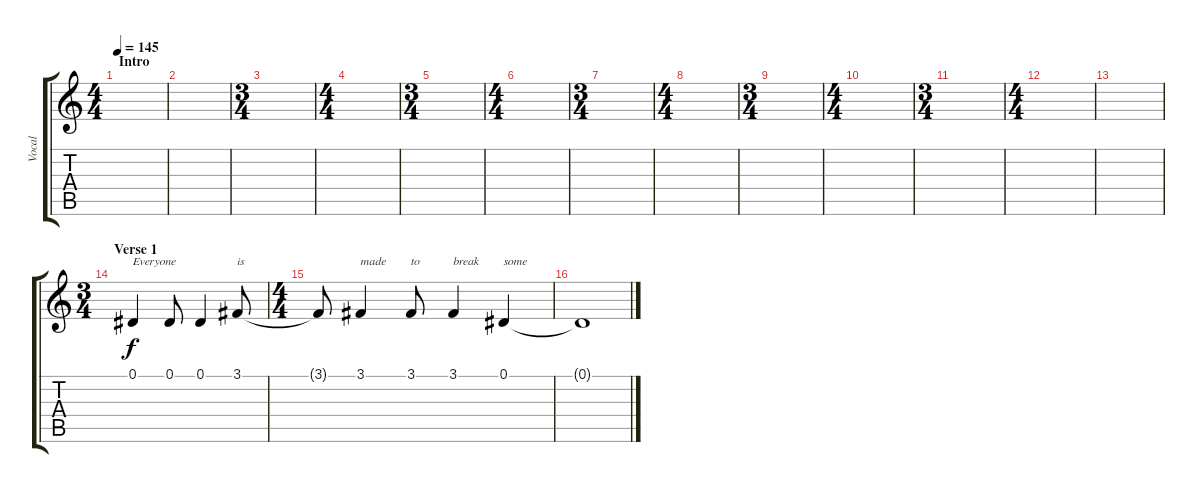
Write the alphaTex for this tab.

\track ("Vocal" "Vocal") {instrument clarinet}
\staff {score tabs}
\tuning (Eb4 Bb3 Gb3 Db3 Ab2 Eb2) {hide}
\ts (4 4)
\section ("" "Intro")
\tempo 145
\clef g2
\ks c
|
|
\ts (3 4)
|
\ts (4 4)
|
\ts (3 4)
|
\ts (4 4)
|
\ts (3 4)
|
\ts (4 4)
|
\ts (3 4)
|
\ts (4 4)
|
\ts (3 4)
|
\ts (4 4)
|
|
\ts (3 4)
\section ("" "Verse 1")
0.1.4{txt "Everyone"} 0.1.8 0.1.4 3.1.8{txt "is"} |
\ts (4 4)
3.1{t}.8 3.1.4{txt "made"} 3.1.8{txt "to"} 3.1.4{txt "break"} 0.1.4{txt "some"} |
0.1{t}.1
